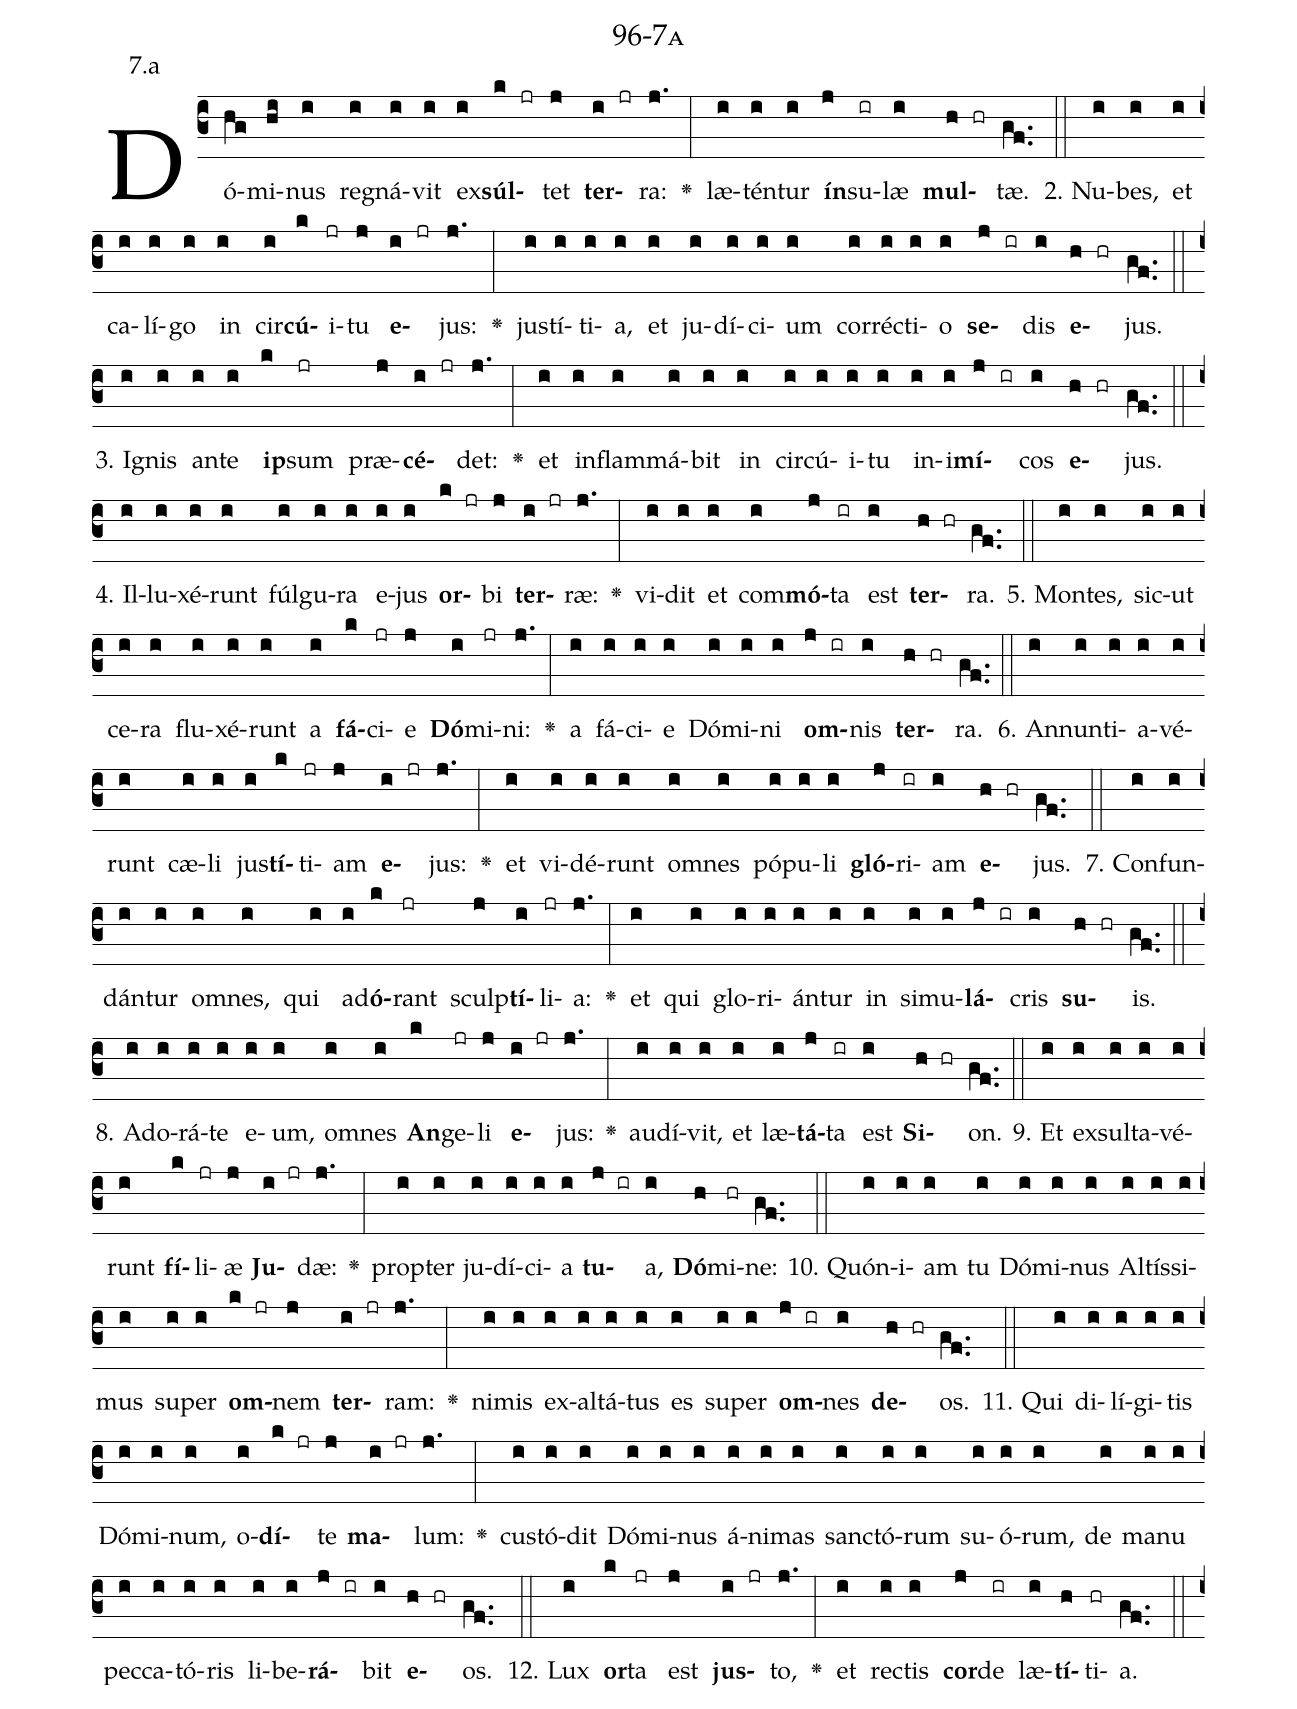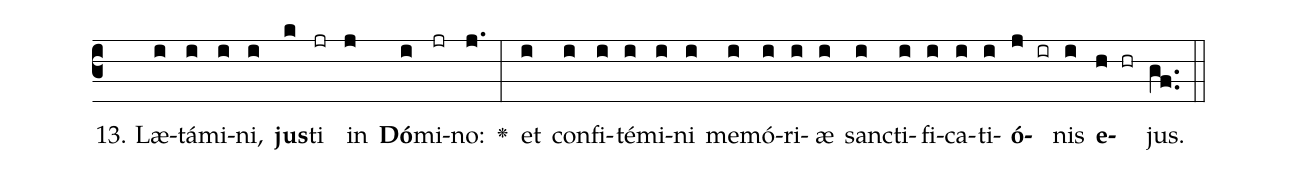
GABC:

name: 96-7a;
annotation: 7.a;
%%
(c3)Dó(hg)mi(hi)nus(i) re(i)gná(i)vit(i) ex(i)<b>súl</b>(k jr)tet(j) <b>ter</b>(i jr)ra:(j.) <v>\greheightstar</v>(:) læ(i)tén(i)tur(i) <b>ín</b>(j)su(ir)læ(i) <b>mul</b>(h hr)tæ.(gf..) (::)
2. Nu(i)bes,(i) et(i) ca(i)lí(i)go(i) in(i) cir(i)<b>cú</b>(k)i(jr)tu(j) <b>e</b>(i jr)jus:(j.) <v>\greheightstar</v>(:) jus(i)tí(i)ti(i)a,(i) et(i) ju(i)dí(i)ci(i)um(i) cor(i)réc(i)ti(i)o(i) <b>se</b>(j ir)dis(i) <b>e</b>(h hr)jus.(gf..) (::)
3. I(i)gnis(i) an(i)te(i) <b>ip</b>(k)sum(jr) præ(j)<b>cé</b>(i jr)det:(j.) <v>\greheightstar</v>(:) et(i) in(i)flam(i)má(i)bit(i) in(i) cir(i)cú(i)i(i)tu(i) in(i)i(i)<b>mí</b>(j ir)cos(i) <b>e</b>(h hr)jus.(gf..) (::)
4. Il(i)lu(i)xé(i)runt(i) fúl(i)gu(i)ra(i) e(i)jus(i) <b>or</b>(k jr)bi(j) <b>ter</b>(i jr)ræ:(j.) <v>\greheightstar</v>(:) vi(i)dit(i) et(i) com(i)<b>mó</b>(j)ta(ir) est(i) <b>ter</b>(h hr)ra.(gf..) (::)
5. Mon(i)tes,(i) sic(i)ut(i) ce(i)ra(i) flu(i)xé(i)runt(i) a(i) <b>fá</b>(k)ci(jr)e(j) <b>Dó</b>(i)mi(jr)ni:(j.) <v>\greheightstar</v>(:) a(i) fá(i)ci(i)e(i) Dó(i)mi(i)ni(i) <b>om</b>(j ir)nis(i) <b>ter</b>(h hr)ra.(gf..) (::)
6. An(i)nun(i)ti(i)a(i)vé(i)runt(i) cæ(i)li(i) jus(i)<b>tí</b>(k)ti(jr)am(j) <b>e</b>(i jr)jus:(j.) <v>\greheightstar</v>(:) et(i) vi(i)dé(i)runt(i) om(i)nes(i) pó(i)pu(i)li(i) <b>gló</b>(j)ri(ir)am(i) <b>e</b>(h hr)jus.(gf..) (::)
7. Con(i)fun(i)dán(i)tur(i) om(i)nes,(i) qui(i) ad(i)<b>ó</b>(k)rant(jr) sculp(j)<b>tí</b>(i)li(jr)a:(j.) <v>\greheightstar</v>(:) et(i) qui(i) glo(i)ri(i)án(i)tur(i) in(i) si(i)mu(i)<b>lá</b>(j ir)cris(i) <b>su</b>(h hr)is.(gf..) (::)
8. Ad(i)o(i)rá(i)te(i) e(i)um,(i) om(i)nes(i) <b>An</b>(k)ge(jr)li(j) <b>e</b>(i jr)jus:(j.) <v>\greheightstar</v>(:) au(i)dí(i)vit,(i) et(i) læ(i)<b>tá</b>(j)ta(ir) est(i) <b>Si</b>(h hr)on.(gf..) (::)
9. Et(i) ex(i)sul(i)ta(i)vé(i)runt(i) <b>fí</b>(k)li(jr)æ(j) <b>Ju</b>(i jr)dæ:(j.) <v>\greheightstar</v>(:) prop(i)ter(i) ju(i)dí(i)ci(i)a(i) <b>tu</b>(j ir)a,(i) <b>Dó</b>(h)mi(hr)ne:(gf..) (::)
10. Quón(i)i(i)am(i) tu(i) Dó(i)mi(i)nus(i) Al(i)tís(i)si(i)mus(i) su(i)per(i) <b>om</b>(k jr)nem(j) <b>ter</b>(i jr)ram:(j.) <v>\greheightstar</v>(:) ni(i)mis(i) ex(i)al(i)tá(i)tus(i) es(i) su(i)per(i) <b>om</b>(j ir)nes(i) <b>de</b>(h hr)os.(gf..) (::)
11. Qui(i) di(i)lí(i)gi(i)tis(i) Dó(i)mi(i)num,(i) o(i)<b>dí</b>(k jr)te(j) <b>ma</b>(i jr)lum:(j.) <v>\greheightstar</v>(:) cus(i)tó(i)dit(i) Dó(i)mi(i)nus(i) á(i)ni(i)mas(i) sanc(i)tó(i)rum(i) su(i)ó(i)rum,(i) de(i) ma(i)nu(i) pec(i)ca(i)tó(i)ris(i) li(i)be(i)<b>rá</b>(j ir)bit(i) <b>e</b>(h hr)os.(gf..) (::)
12. Lux(i) <b>or</b>(k)ta(jr) est(j) <b>jus</b>(i jr)to,(j.) <v>\greheightstar</v>(:) et(i) rec(i)tis(i) <b>cor</b>(j)de(ir) læ(i)<b>tí</b>(h)ti(hr)a.(gf..) (::)
13. Læ(i)tá(i)mi(i)ni,(i) <b>jus</b>(k)ti(jr) in(j) <b>Dó</b>(i)mi(jr)no:(j.) <v>\greheightstar</v>(:) et(i) con(i)fi(i)té(i)mi(i)ni(i) me(i)mó(i)ri(i)æ(i) sanc(i)ti(i)fi(i)ca(i)ti(i)<b>ó</b>(j ir)nis(i) <b>e</b>(h hr)jus.(gf..) (::)
